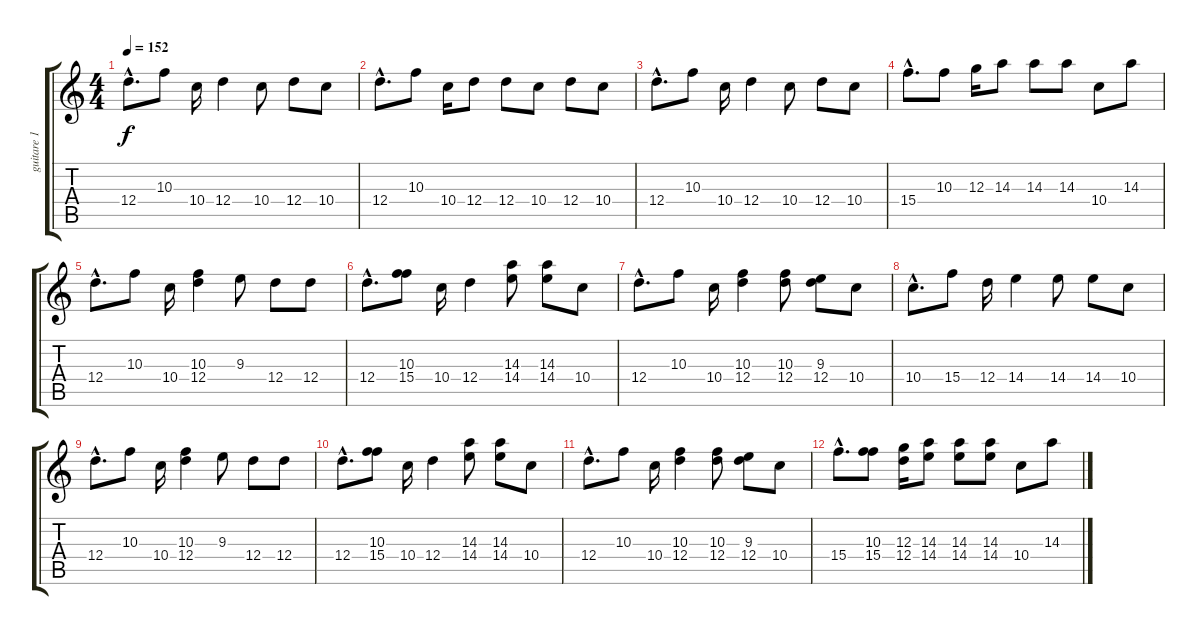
\track ("guitare 1" "guitare 1") {instrument distortionguitar}
\staff {score tabs}
\tuning (E4 B3 G3 D3 A2 E2) {hide}
\ts (4 4)
\tempo 152
\clef g2
\ks c
12.4{hac}.8{d dy f} 10.3.8 10.4.16 12.4.4 10.4.8 12.4.8 10.4.8 |
12.4{hac}.8{d} 10.3.8 10.4.16 12.4.8 12.4.8 10.4.8 12.4.8 10.4.8 |
12.4{hac}.8{d} 10.3.8 10.4.16 12.4.4 10.4.8 12.4.8 10.4.8 |
15.4{hac}.8{d} 10.3.8 12.3.16 14.3.8 14.3.8 14.3.8 10.4.8 14.3.8 |
12.4{hac}.8{d} 10.3.8 10.4.16 (10.3 12.4).4 9.3.8 12.4.8 12.4.8 |
12.4{hac}.8{d} (10.3 15.4).8 10.4.16 12.4.4 (14.3 14.4).8 (14.3 14.4).8 10.4.8 |
12.4{hac}.8{d} 10.3.8 10.4.16 (10.3 12.4).4 (10.3 12.4).8 (9.3 12.4).8 10.4.8 |
10.4{hac}.8{d} 15.4.8 12.4.16 14.4.4 14.4.8 14.4.8 10.4.8 |
12.4{hac}.8{d} 10.3.8 10.4.16 (10.3 12.4).4 9.3.8 12.4.8 12.4.8 |
12.4{hac}.8{d} (10.3 15.4).8 10.4.16 12.4.4 (14.3 14.4).8 (14.3 14.4).8 10.4.8 |
12.4{hac}.8{d} 10.3.8 10.4.16 (10.3 12.4).4 (10.3 12.4).8 (9.3 12.4).8 10.4.8 |
15.4{hac}.8{d} (10.3 15.4).8 (12.3 12.4).16 (14.3 14.4).8 (14.3 14.4).8 (14.3 14.4).8 10.4.8 14.3.8
